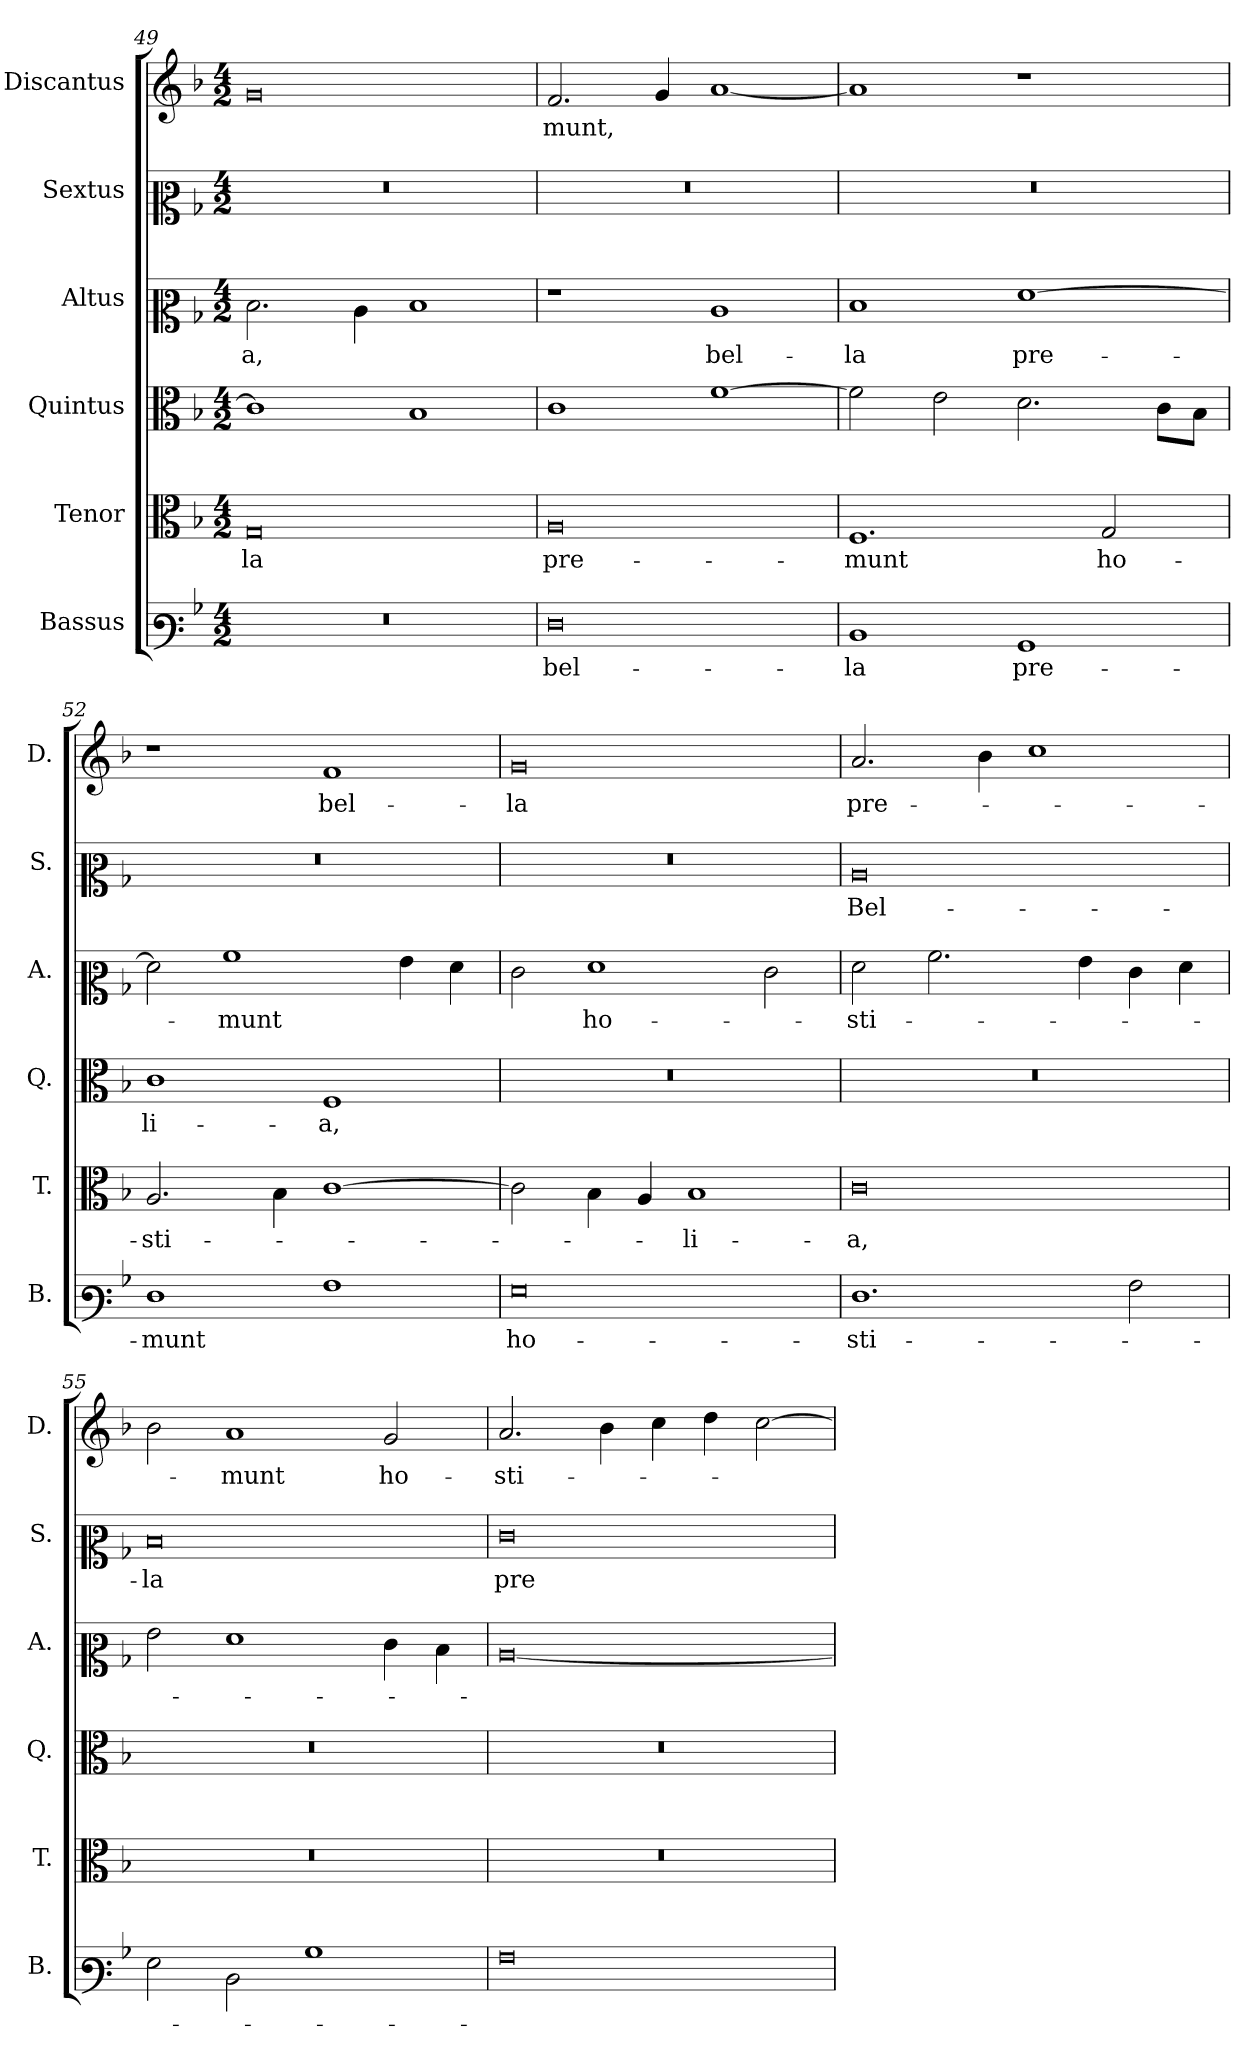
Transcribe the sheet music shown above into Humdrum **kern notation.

**kern	**text	**kern	**text	**kern	**text	**kern	**text	**kern	**text	**kern	**text
*part6	*part6	*part5	*part5	*part4	*part4	*part3	*part3	*part2	*part2	*part1	*part1
*staff6	*staff6	*staff5	*staff5	*staff4	*staff4	*staff3	*staff3	*staff2	*staff2	*staff1	*staff1
*I"Bassus	*	*I"Tenor	*	*I"Quintus	*	*I"Altus	*	*I"Sextus	*	*I"Discantus	*
*I'B.	*	*I'T.	*	*I'Q.	*	*I'A.	*	*I'S.	*	*I'D.	*
!!LO:LB:g=z
*clefF3	*	*clefC3	*	*clefC3	*	*clefC2	*	*clefC2	*	*clefG2	*
*k[b-]	*	*k[b-]	*	*k[b-]	*	*k[b-]	*	*k[b-]	*	*k[b-]	*
*M4/2	*	*M4/2	*	*M4/2	*	*M4/2	*	*M4/2	*	*M4/2	*
=49	=49	=49	=49	=49	=49	=49	=49	=49	=49	=49	=49
!	!	!	!LO:LY:b	!	!	!	!LO:LY:b	!	!	!	!
0r	.	0G	-la	1c]	.	2.d\	-a,	0r	.	0g	.
.	.	.	.	.	.	4c\	.	.	.	.	.
.	.	.	.	1B-	.	1d	.	.	.	.	.
=50	=50	=50	=50	=50	=50	=50	=50	=50	=50	=50	=50
!	!LO:LY:b	!	!LO:LY:b	!	!	!	!	!	!	!	!LO:LY:b
0F	bel-	0A	pre-	1c	.	1r	.	0r	.	2.f/	-munt,
.	.	.	.	.	.	.	.	.	.	4g/	.
!	!	!	!	!	!	!	!LO:LY:b	!	!	!	!
.	.	.	.	[1f	.	1c	bel-	.	.	[1a	.
=51	=51	=51	=51	=51	=51	=51	=51	=51	=51	=51	=51
!	!LO:LY:b	!	!LO:LY:b	!	!	!	!LO:LY:b	!	!	!	!
1D	-la	1.F	-munt	2f\]	.	1d	-la	0r	.	1a]	.
.	.	.	.	2e\	.	.	.	.	.	.	.
!	!LO:LY:b	!	!	!	!	!	!LO:LY:b	!	!	!	!
1BB-	pre-	.	.	2.d\	.	[1f	pre-	.	.	1r	.
!	!	!	!LO:LY:b	!	!	!	!	!	!	!	!
.	.	2G/	ho-	.	.	.	.	.	.	.	.
.	.	.	.	8c\L	.	.	.	.	.	.	.
.	.	.	.	8B-\J	.	.	.	.	.	.	.
=52	=52	=52	=52	=52	=52	=52	=52	=52	=52	=52	=52
!	!LO:LY:b	!	!LO:LY:b	!	!LO:LY:b	!	!	!	!	!	!
1F	-munt	2.A/	-sti-	1c	-li-	2f\]	.	0r	.	1r	.
!	!	!	!	!	!	!	!LO:LY:b	!	!	!	!
.	.	.	.	.	.	1a	-munt	.	.	.	.
.	.	4B-\	.	.	.	.	.	.	.	.	.
!	!	!	!	!	!LO:LY:b	!	!	!	!	!	!LO:LY:b
1A	.	[1c	.	1F	-a,	.	.	.	.	1f	bel-
.	.	.	.	.	.	4g\	.	.	.	.	.
.	.	.	.	.	.	4f\	.	.	.	.	.
=53	=53	=53	=53	=53	=53	=53	=53	=53	=53	=53	=53
!	!LO:LY:b	!	!	!	!	!	!	!	!	!	!LO:LY:b
0G	ho-	2c\]	.	0r	.	2e\	.	0r	.	0g	-la
!	!	!	!	!	!	!	!LO:LY:b	!	!	!	!
.	.	4B-\	.	.	.	1f	ho-	.	.	.	.
.	.	4A/	.	.	.	.	.	.	.	.	.
!	!	!	!LO:LY:b	!	!	!	!	!	!	!	!
.	.	1B-	-li-	.	.	.	.	.	.	.	.
.	.	.	.	.	.	2e\	.	.	.	.	.
=54	=54	=54	=54	=54	=54	=54	=54	=54	=54	=54	=54
!	!LO:LY:b	!	!LO:LY:b	!	!	!	!LO:LY:b	!	!LO:LY:b	!	!LO:LY:b
1.F	-sti-	0c	-a,	0r	.	2f\	-sti-	0c	Bel-	2.a/	pre-
.	.	.	.	.	.	2.a\	.	.	.	.	.
.	.	.	.	.	.	.	.	.	.	4b-\	.
.	.	.	.	.	.	.	.	.	.	1cc	.
.	.	.	.	.	.	4g\	.	.	.	.	.
2A\	.	.	.	.	.	4e\	.	.	.	.	.
.	.	.	.	.	.	4f\	.	.	.	.	.
=55	=55	=55	=55	=55	=55	=55	=55	=55	=55	=55	=55
!	!	!	!	!	!	!	!	!	!LO:LY:b	!	!
2G\	.	0r	.	0r	.	2g\	.	0d	-la	2b-\	.
!	!	!	!	!	!	!	!	!	!	!	!LO:LY:b
2D\	.	.	.	.	.	1f	.	.	.	1a	-munt
1B-	.	.	.	.	.	.	.	.	.	.	.
!	!	!	!	!	!	!	!	!	!	!	!LO:LY:b
.	.	.	.	.	.	4e\	.	.	.	2g/	ho-
.	.	.	.	.	.	4d\	.	.	.	.	.
!!LO:PB:g=z
=56	=56	=56	=56	=56	=56	=56	=56	=56	=56	=56	=56
!	!	!	!	!	!	!	!	!	!LO:LY:b	!	!LO:LY:b
0A	.	0r	.	0r	.	[0c	.	0e	pre-	2.a/	-sti-
.	.	.	.	.	.	.	.	.	.	4b-\	.
.	.	.	.	.	.	.	.	.	.	4cc\	.
.	.	.	.	.	.	.	.	.	.	4dd\	.
.	.	.	.	.	.	.	.	.	.	[2cc\	.
=	=	=	=	=	=	=	=	=	=	=	=
*-	*-	*-	*-	*-	*-	*-	*-	*-	*-	*-	*-
